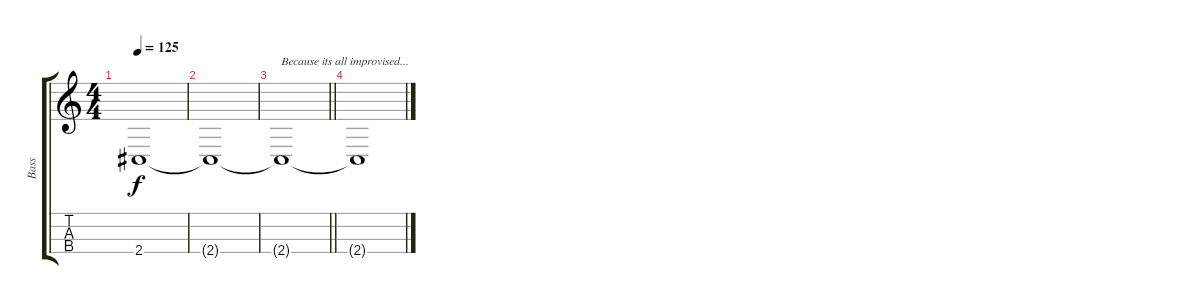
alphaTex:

\track ("Bass" "Bass") {instrument electricbassfinger}
\staff {score tabs}
\tuning (D3 A2 E2 B1) {hide}
\ts (4 4)
\tempo 125
\clef g2
\ks c
2.4{t}.1{dy f} |
2.4{t}.1 |
\barLineRight lightlight
2.4{t}.1{txt "Because its all improvised..."} |
2.4{t}.1
